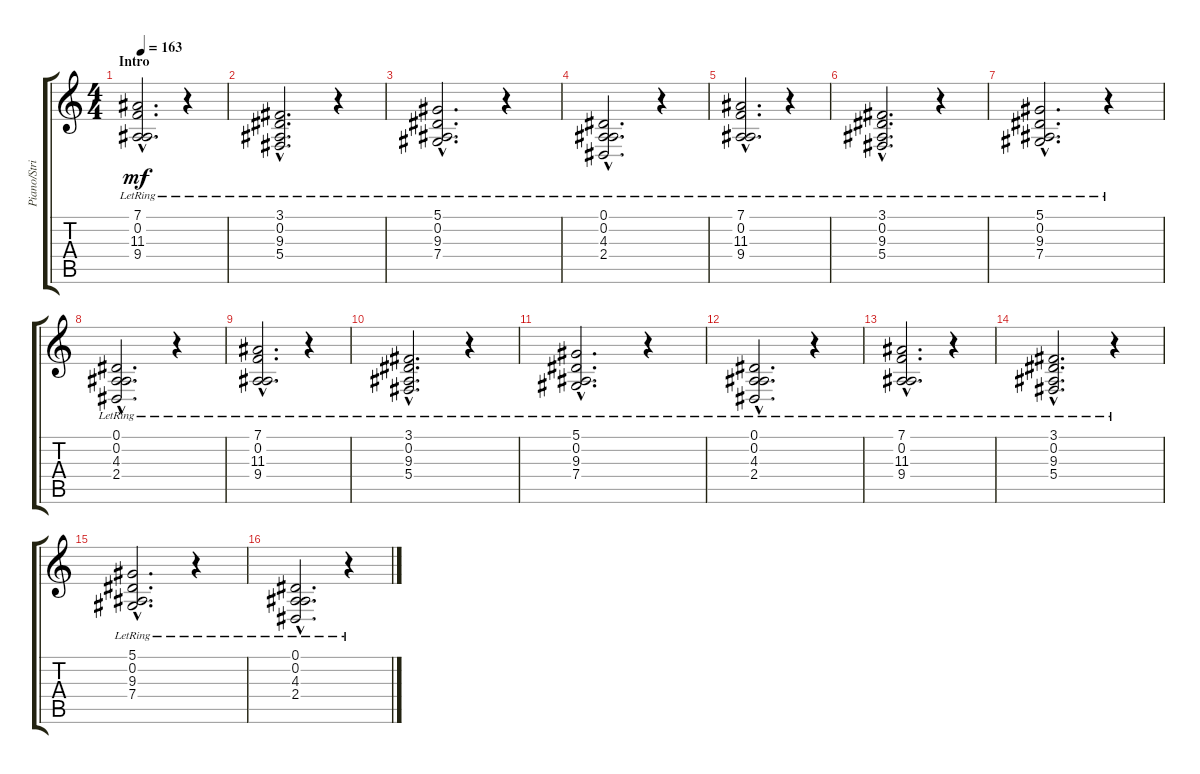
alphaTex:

\track ("Piano/Strings" "Piano/Stri") {instrument acousticgrandpiano}
\staff {score tabs}
\tuning (Eb4 Bb3 Gb3 Db3 Ab2 Eb2) {hide}
\ts (4 4)
\section ("" "Intro")
\tempo 163
\clef g2
\ks c
(7.1{hac} 0.2{hac lr} 11.3{hac lr} 9.4{hac lr}).2{d dy mf instrument clavinet} r.4 |
(3.1{hac} 0.2{hac lr} 9.3{hac lr} 5.4{hac lr}).2{d} r.4 |
(5.1{hac lr} 0.2{hac lr} 9.3{hac lr} 7.4{hac}).2{d} r.4 |
(0.1{hac lr} 0.2{hac lr} 4.3{hac lr} 2.4{hac}).2{d} r.4 |
(7.1{hac} 0.2{hac lr} 11.3{hac lr} 9.4{hac lr}).2{d} r.4 |
(3.1{hac} 0.2{hac lr} 9.3{hac lr} 5.4{hac lr}).2{d} r.4 |
(5.1{hac lr} 0.2{hac lr} 9.3{hac lr} 7.4{hac}).2{d} r.4 |
(0.1{hac lr} 0.2{hac lr} 4.3{hac lr} 2.4{hac}).2{d} r.4 |
(7.1{hac} 0.2{hac lr} 11.3{hac lr} 9.4{hac lr}).2{d} r.4 |
(3.1{hac} 0.2{hac lr} 9.3{hac lr} 5.4{hac lr}).2{d} r.4 |
(5.1{hac lr} 0.2{hac lr} 9.3{hac lr} 7.4{hac}).2{d} r.4 |
(0.1{hac lr} 0.2{hac lr} 4.3{hac lr} 2.4{hac}).2{d} r.4 |
(7.1{hac} 0.2{hac lr} 11.3{hac lr} 9.4{hac lr}).2{d} r.4 |
(3.1{hac} 0.2{hac lr} 9.3{hac lr} 5.4{hac lr}).2{d} r.4 |
(5.1{hac lr} 0.2{hac lr} 9.3{hac lr} 7.4{hac}).2{d} r.4 |
(0.1{hac lr} 0.2{hac lr} 4.3{hac lr} 2.4{hac}).2{d} r.4
